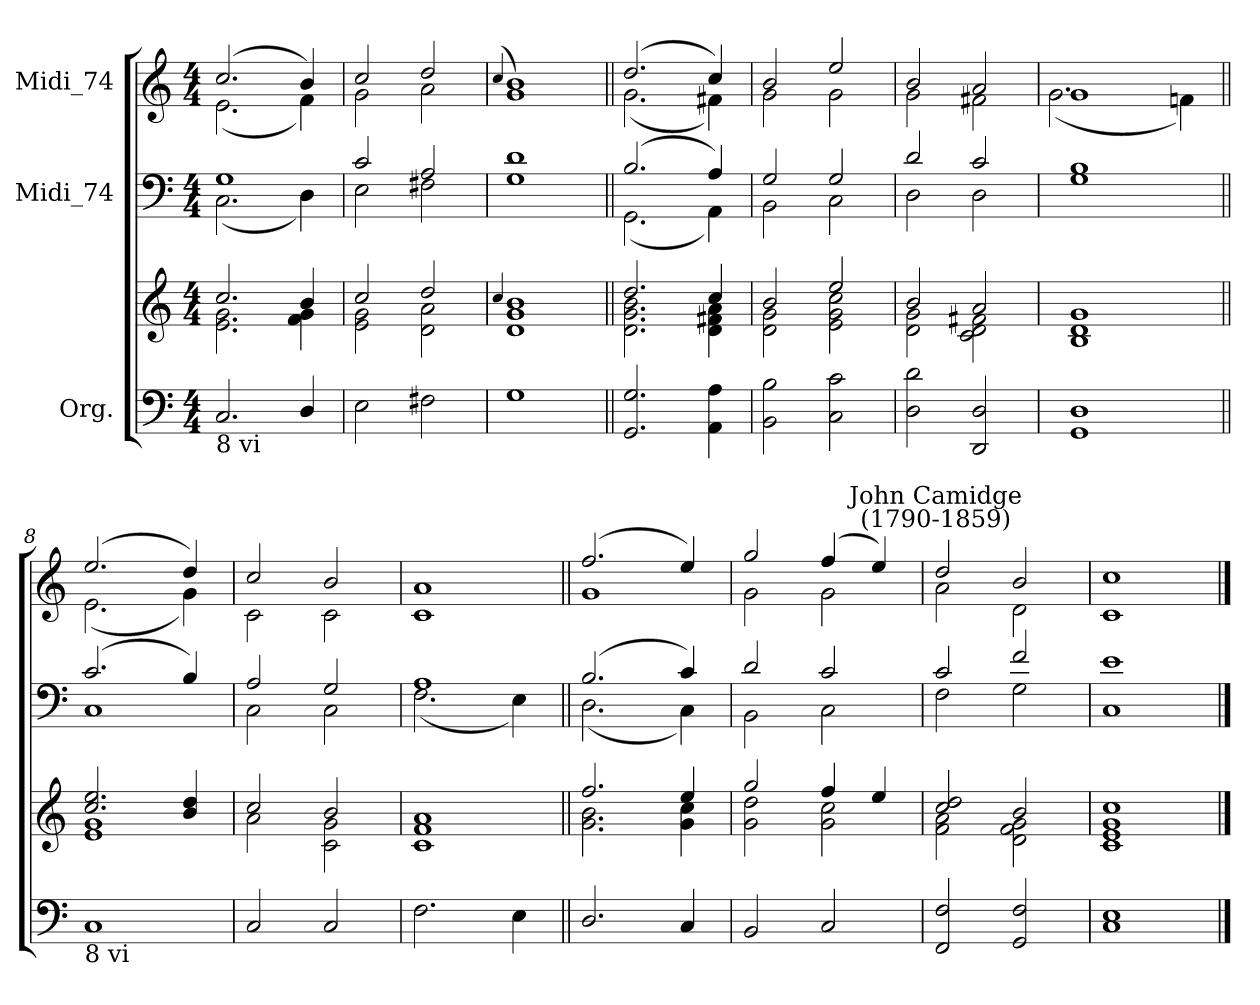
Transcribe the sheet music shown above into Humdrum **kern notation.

**kern	**kern	**kern	**kern
*part3	*part3	*part2	*part1
*staff4	*staff3	*staff2	*staff1
*I"Org.	*	*I"Midi_74	*I"Midi_74
*clefF4	*clefG2	*clefF4	*clefG2
*k[]	*k[]	*k[]	*k[]
*C:	*C:	*C:	*C:
*M4/4	*M4/4	*M4/4	*M4/4
=1	=1	=1	=1
*	*^	*^	*^
!LO:TX:b:t=8 vi	!	!	!	!	!	!
2.C	2.cc/	2.e\ 2.g\	1G/	(<2.C\	(>2.cc/	(<2.e\
4D/	4b/	4f\ 4g\	.	4D\)	4b/)	4f\)
=2	=2	=2	=2	=2	=2	=2
2E	2cc/	2e\ 2g\	2c/	2E\	2cc/	2g\
2F#X	2dd/	2d\ 2a\	2A/	2F#X\	2dd/	2a\
=3	=3	=3	=3	=3	=3	=3
.	4qqcc/	.	.	.	(>4qqcc/	.
1G	1b/	1d\ 1g\	1d/	1G\	1b/)	1g\
=4||	=4||	=4||	=4||	=4||	=4||	=4||
2.GG 2.G	2.dd/	2.d\ 2.g\ 2.b\	(>2.B/	(<2.GG\	(>2.dd/	(<2.g\
4AA 4A	4cc/	4d\ 4f#X\ 4a\	4A/)	4AA\)	4cc/)	4f#X\)
=5	=5	=5	=5	=5	=5	=5
2BB 2B	2b/	2d\ 2g\	2G/	2BB\	2b/	2g\
2C 2c	2ee/	2e\ 2g\ 2cc\	2G/	2C\	2ee/	2g\
=6	=6	=6	=6	=6	=6	=6
2D 2d	2b/	2d\ 2g\	2d/	2D\	2b/	2g\
2DD 2D	2a/	2c\ 2d\ 2f#X\	2c/	2D\	2a/	2f#X\
=7	=7	=7	=7	=7	=7	=7
1GG 1D	1B/ 1d/ 1g/	2ryy	1B/	1G\	1g/	(<2.g\
.	.	2ryy	.	.	.	.
.	.	.	.	.	.	4fn\)
=8||	=8||	=8||	=8||	=8||	=8||	=8||
!LO:TX:b:t=8 vi	!	!	!	!	!	!
1C	2.cc/ 2.ee/	1e\ 1g\	(>2.c/	1C\	(>2.ee/	(<2.e\
.	4b/ 4dd/	.	4B/)	.	4dd/)	4g\)
=9	=9	=9	=9	=9	=9	=9
2C	2cc/	2a\	2A/	2C\	2cc/	2c\
2C	2b/	2c\ 2g\	2G/	2C\	2b/	2c\
=10	=10	=10	=10	=10	=10	=10
2.F	1a/	1c\ 1f\	1A/	(<2.F\	1a/	1c\
4E	.	.	.	4E\)	.	.
=11||	=11||	=11||	=11||	=11||	=11||	=11||
2.D/	2.ff/	2.g\ 2.b\	(>2.B/	(<2.D\	(>2.ff/	1g\
4C	4ee/	4g\ 4cc\	4c/)	4C\)	4ee/)	.
=12	=12	=12	=12	=12	=12	=12
2BB	2gg/	2g\ 2dd\	2d/	2BB\	2gg/	2g\
2C	4ff/	2g\ 2cc\	2c/	2C\	(>4ff/	2g\
.	4ee/	.	.	.	4ee/)	.
=13	=13	=13	=13	=13	=13	=13
!	!	!	!	!	!LO:TX:a:cj:t=John Camidge\n(1790-1859)	!
2FF 2F	2cc/ 2dd/	2f\ 2a\	2c/	2F\	2dd/	2a\
2GG 2F	2b/	2d\ 2f\ 2g\	2f/	2G\	2b/	2d\
=14	=14	=14	=14	=14	=14	=14
1C 1E	1e/ 1cc/	1c\ 1g\	1e/	1C\	1cc/	1c\
*	*v	*v	*	*	*v	*v
*	*	*v	*v	*
==	==	==	==
*-	*-	*-	*-
